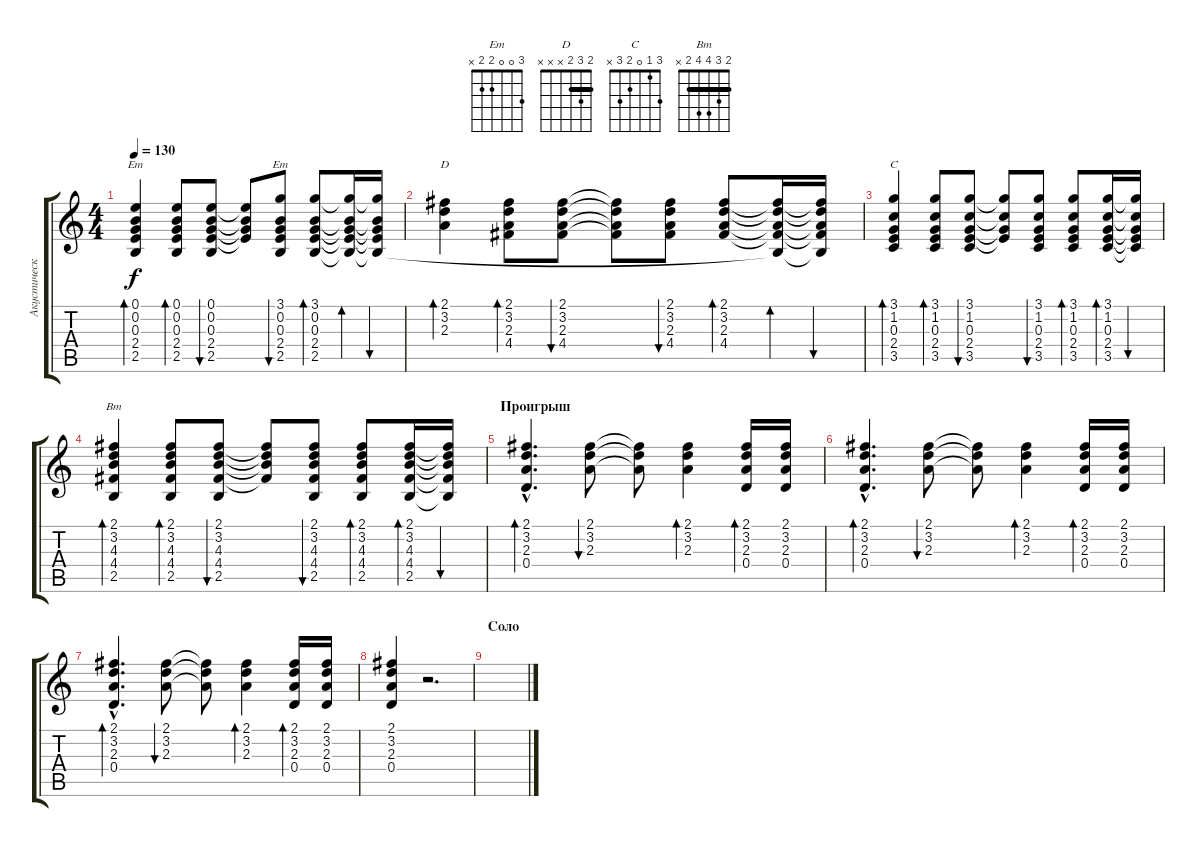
\track ("Акустическая гитара" "Акустическ") {instrument acousticguitarnylon}
\staff {score tabs}
\tuning (E4 B3 G3 D3 A2 E2) {hide}
\chord ("Em" 0 0 0 2 2 x)
\chord ("Em" 3 0 0 2 2 x)
\chord ("D" 2 3 2 x x x) {barre 2}
\chord ("C" 3 1 0 2 3 x)
\chord ("Bm" 2 3 4 4 2 x) {barre 2}
\ts (4 4)
\tempo 130
\clef g2
\ks c
(0.1 0.2 0.3 2.4 2.5).4{bd 60 ch "Em" dy f} (0.1 0.2 0.3 2.4 2.5).8{bd 60} (0.1 0.2 0.3 2.4 2.5).8{bu 60} (0.1{t} 0.2{t} 0.3{t} 2.4{t}).8 (3.1 0.2 0.3 2.4 2.5).8{bu 60 ch "Em"} (3.1 0.2 0.3 2.4 2.5).8{bd 60} (3.1{t} 0.2{t} 0.3{t} 2.4{t} 2.5{t}).16{bd 60} (3.1{t} 0.2{t} 0.3{t} 2.4{t} 2.5{t}).16{bu 60} |
(2.1 3.2 2.3).4{bd 60 ch "D"} (2.1 3.2 2.3 4.4).8{bd 60} (2.1 3.2 2.3 4.4).8{bu 60} (2.1{t} 3.2{t} 2.3{t} 4.4{t}).8 (2.1 3.2 2.3 4.4).8{bu 60} (2.1 3.2 2.3 4.4).8{bd 60} (2.1{t} 3.2{t} 2.3{t} 4.4{t} 2.5{t}).16{bd 60} (2.1{t} 3.2{t} 2.3{t} 4.4{t} 2.5{t}).16{bu 60} |
(3.1 1.2 0.3 2.4 3.5).4{bd 60 ch "C"} (3.1 1.2 0.3 2.4 3.5).8{bd 60} (3.1 1.2 0.3 2.4 3.5).8{bu 60} (3.1{t} 1.2{t} 0.3{t} 2.4{t}).8 (3.1 1.2 0.3 2.4 3.5).8{bu 60} (3.1 1.2 0.3 2.4 3.5).8{bd 60} (3.1 1.2 0.3 2.4 3.5).16{bd 60} (3.1{t} 1.2{t} 0.3{t} 2.4{t} 3.5{t}).16{bu 60} |
(2.1 3.2 4.3 4.4 2.5).4{bd 60 ch "Bm"} (2.1 3.2 4.3 4.4 2.5).8{bd 60} (2.1 3.2 4.3 4.4 2.5).8{bu 60} (2.1{t} 3.2{t} 4.3{t} 4.4{t}).8 (2.1 3.2 4.3 4.4 2.5).8{bu 60} (2.1 3.2 4.3 4.4 2.5).8{bd 60} (2.1 3.2 4.3 4.4 2.5).16{bd 60} (2.1{t} 3.2{t} 4.3{t} 4.4{t} 2.5{t}).16{bu 60} |
\section ("" "Проигрыш")
(2.1{hac} 3.2{hac} 2.3{hac} 0.4{hac}).4{d bd 120 volume 12 instrument acousticguitarnylon} (2.1 3.2 2.3).8{bu 60} (2.1{t} 3.2{t} 2.3{t}).8 (2.1 3.2 2.3).4{bd 60} (2.1 3.2 2.3 0.4).16{bd 60} (2.1 3.2 2.3 0.4).16 |
(2.1{hac} 3.2{hac} 2.3{hac} 0.4{hac}).4{d bd 120 volume 12 instrument acousticguitarnylon} (2.1 3.2 2.3).8{bu 60} (2.1{t} 3.2{t} 2.3{t}).8 (2.1 3.2 2.3).4{bd 60} (2.1 3.2 2.3 0.4).16{bd 60} (2.1 3.2 2.3 0.4).16 |
(2.1{hac} 3.2{hac} 2.3{hac} 0.4{hac}).4{d bd 120 volume 12 instrument acousticguitarnylon} (2.1 3.2 2.3).8{bu 60} (2.1{t} 3.2{t} 2.3{t}).8 (2.1 3.2 2.3).4{bd 60} (2.1 3.2 2.3 0.4).16{bd 60} (2.1 3.2 2.3 0.4).16 |
(2.1 3.2 2.3 0.4).4 r.2{d} |
\section ("" "Соло")
